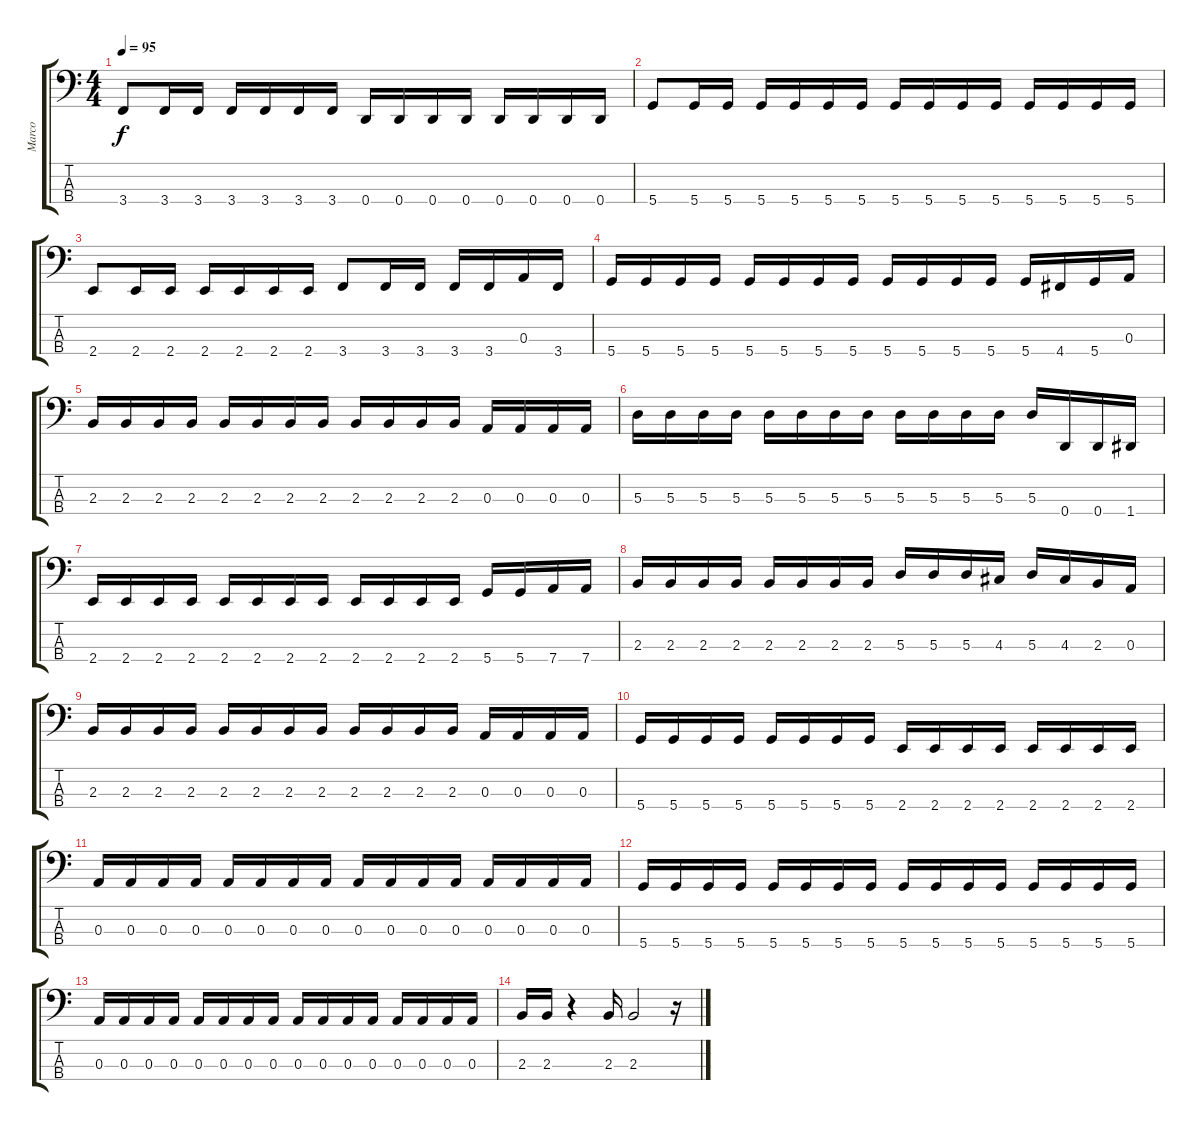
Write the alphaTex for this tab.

\track ("Marco" "Marco") {instrument electricbassfinger}
\staff {score tabs}
\tuning (G2 D2 A1 D1) {hide}
\ts (4 4)
\tempo 95
\clef f4
\ks c
3.4.8{dy f} 3.4.16 3.4.16 3.4.16 3.4.16 3.4.16 3.4.16 0.4.16 0.4.16 0.4.16 0.4.16 0.4.16 0.4.16 0.4.16 0.4.16 |
5.4.8 5.4.16 5.4.16 5.4.16 5.4.16 5.4.16 5.4.16 5.4.16 5.4.16 5.4.16 5.4.16 5.4.16 5.4.16 5.4.16 5.4.16 |
2.4.8 2.4.16 2.4.16 2.4.16 2.4.16 2.4.16 2.4.16 3.4.8 3.4.16 3.4.16 3.4.16 3.4.16 0.3.16 3.4.16 |
5.4.16 5.4.16 5.4.16 5.4.16 5.4.16 5.4.16 5.4.16 5.4.16 5.4.16 5.4.16 5.4.16 5.4.16 5.4.16 4.4.16 5.4.16 0.3.16 |
2.3.16 2.3.16 2.3.16 2.3.16 2.3.16 2.3.16 2.3.16 2.3.16 2.3.16 2.3.16 2.3.16 2.3.16 0.3.16 0.3.16 0.3.16 0.3.16 |
5.3.16 5.3.16 5.3.16 5.3.16 5.3.16 5.3.16 5.3.16 5.3.16 5.3.16 5.3.16 5.3.16 5.3.16 5.3.16 0.4.16 0.4.16 1.4.16 |
2.4.16 2.4.16 2.4.16 2.4.16 2.4.16 2.4.16 2.4.16 2.4.16 2.4.16 2.4.16 2.4.16 2.4.16 5.4.16 5.4.16 7.4.16 7.4.16 |
2.3.16 2.3.16 2.3.16 2.3.16 2.3.16 2.3.16 2.3.16 2.3.16 5.3.16 5.3.16 5.3.16 4.3.16 5.3.16 4.3.16 2.3.16 0.3.16 |
2.3.16 2.3.16 2.3.16 2.3.16 2.3.16 2.3.16 2.3.16 2.3.16 2.3.16 2.3.16 2.3.16 2.3.16 0.3.16 0.3.16 0.3.16 0.3.16 |
5.4.16 5.4.16 5.4.16 5.4.16 5.4.16 5.4.16 5.4.16 5.4.16 2.4.16 2.4.16 2.4.16 2.4.16 2.4.16 2.4.16 2.4.16 2.4.16 |
0.3.16 0.3.16 0.3.16 0.3.16 0.3.16 0.3.16 0.3.16 0.3.16 0.3.16 0.3.16 0.3.16 0.3.16 0.3.16 0.3.16 0.3.16 0.3.16 |
5.4.16 5.4.16 5.4.16 5.4.16 5.4.16 5.4.16 5.4.16 5.4.16 5.4.16 5.4.16 5.4.16 5.4.16 5.4.16 5.4.16 5.4.16 5.4.16 |
0.3.16 0.3.16 0.3.16 0.3.16 0.3.16 0.3.16 0.3.16 0.3.16 0.3.16 0.3.16 0.3.16 0.3.16 0.3.16 0.3.16 0.3.16 0.3.16 |
2.3.16 2.3.16 r.4 2.3.16 2.3.2 r.16
